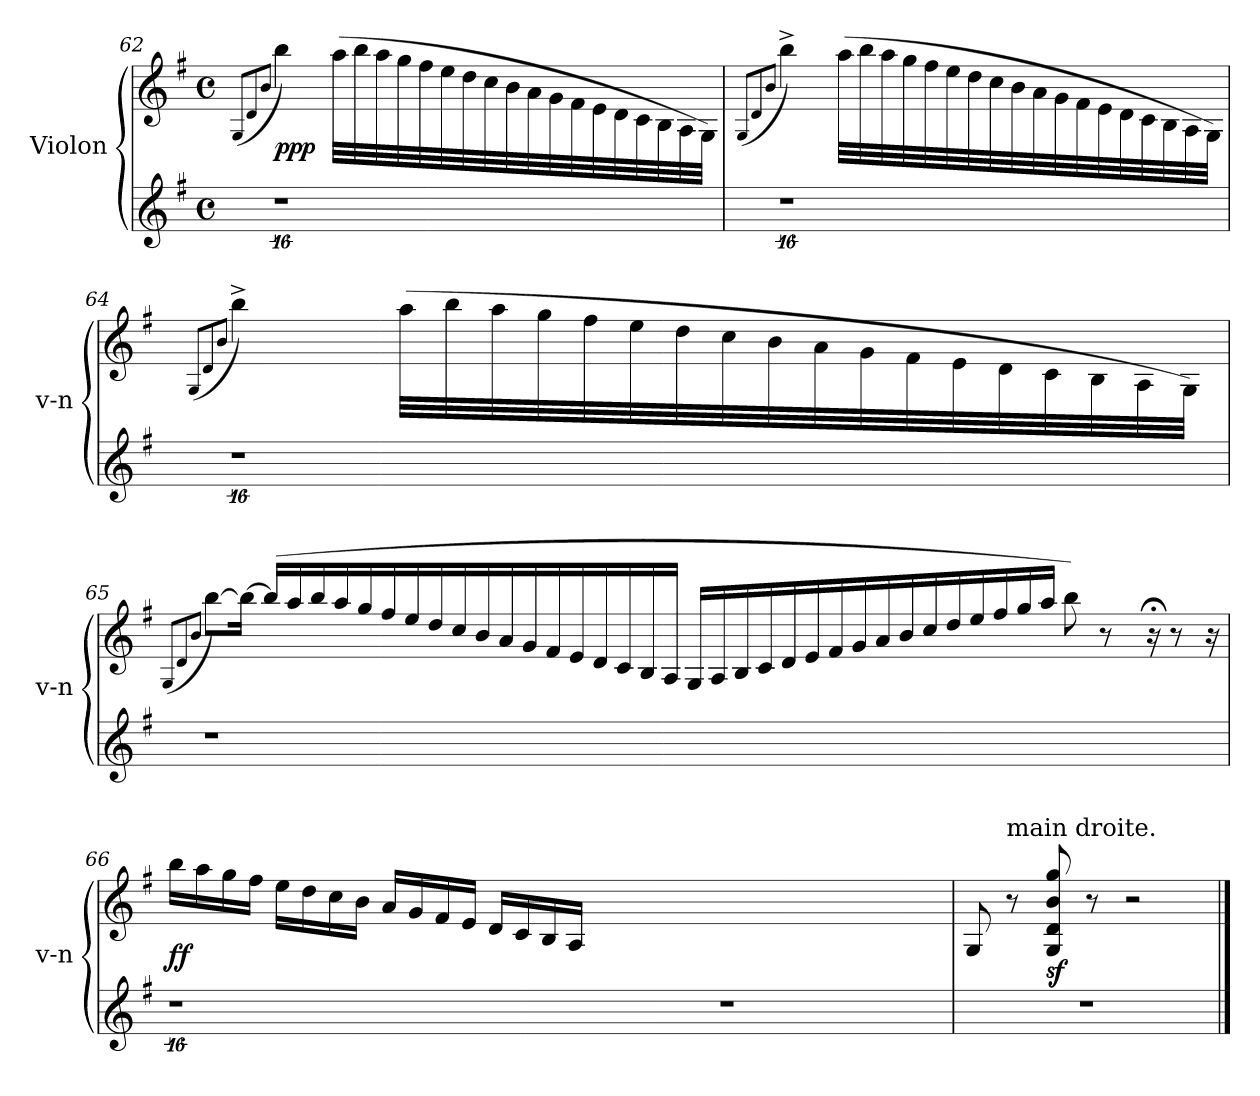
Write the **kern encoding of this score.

**kern	**kern	**dynam
*part1	*part1	*part1
*staff2	*staff1	*staff1/2
*I"Violon	*	*
*I'v-n	*	*
*clefG2	*clefG2	*
*k[f#]	*k[f#]	*
*M4/4	*M4/4	*
*met(c)	*met(c)	*
=62	=62	=62
.	(8qqG/L	.
.	8qqd/	.
.	8qqb/J	.
16%13r	4bb\)	ppp
.	(32aa\LLL	.
.	32bb\	.
.	32aa\	.
.	32gg\	.
.	32ff#\	.
.	32ee\	.
.	32dd\	.
.	32cc\	.
.	32b\	.
.	32a\	.
.	32g\	.
.	32f#\	.
.	32e\	.
.	32d\	.
.	32c\	.
.	32B\	.
.	32A\	.
.	32G\JJJ)	.
=63	=63	=63
.	(8qqG/L	.
.	8qqd/	.
.	8qqb/J	.
16%13r	4bb^\)	.
.	(32aa\LLL	.
.	32bb\	.
.	32aa\	.
.	32gg\	.
.	32ff#\	.
.	32ee\	.
.	32dd\	.
.	32cc\	.
.	32b\	.
.	32a\	.
.	32g\	.
.	32f#\	.
.	32e\	.
.	32d\	.
.	32c\	.
.	32B\	.
.	32A\	.
.	32G\JJJ)	.
=64	=64	=64
.	(8qqG/L	.
.	8qqd/	.
.	8qqb/J	.
16%13r	4bb^\)	.
.	(32aa\LLL	.
.	32bb\	.
.	32aa\	.
.	32gg\	.
.	32ff#\	.
.	32ee\	.
.	32dd\	.
.	32cc\	.
.	32b\	.
.	32a\	.
.	32g\	.
.	32f#\	.
.	32e\	.
.	32d\	.
.	32c\	.
.	32B\	.
.	32A\	.
.	32G\JJJ)	.
=65	=65	=65
.	(8qqG/L	.
.	8qqd/	.
.	8qqb/J	.
1r	[8bb\L)	.
.	16bb\Jk_	.
.	(16bb/LL]	.
.	16aa/	.
.	16bb/	.
.	16aa/	.
.	16gg/	.
.	16ff#/	.
.	16ee/	.
.	16dd/	.
.	16cc/	.
.	16b/	.
.	16a/	.
.	16g/	.
.	16f#/	.
1ryy	16e/	.
.	16d/	.
.	16c/	.
.	16B/	.
.	16A/JJ	.
.	16G/LL	.
.	16A/	.
.	16B/	.
.	16c/	.
.	16d/	.
.	16e/	.
.	16f#/	.
.	16g/	.
.	16a/	.
.	16b/	.
.	16cc/	.
2ryy	16dd/	.
.	16ee/	.
.	16ff#/	.
.	16gg/	.
.	16aa/JJ	.
.	8bb\)	.
.	8r	.
4ryy	.	.
.	16r;<	.
.	8r	.
16ryy	16r	.
=66	=66	=66
16%29r	16bb\LL	ff
.	16aa\	.
.	16gg\	.
.	16ff#\JJ	.
.	16ee\LL	.
.	16dd\	.
.	16cc\	.
.	16b\JJ	.
.	16a/LL	.
.	16g/	.
.	16f#/	.
.	16e/JJ	.
.	16d/LL	.
.	16c/	.
.	16B/	.
.	16A/JJ	.
.	1ryy	.
1r	.	.
.	2ryy	.
.	4ryy	.
.	16ryy	.
=67	=67	=67
1r	8G/	.
!	!LO:TX:a:t=main droite.	!
.	8r	.
.	8G/ 8d/ 8b/ 8gg/	sf
.	8r	.
.	2r	.
==	==	==
*-	*-	*-
